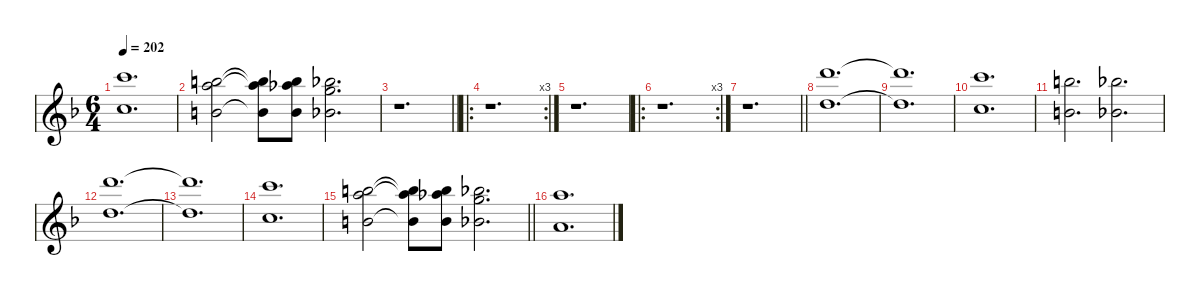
\defaultSystemsLayout 4
\hideDynamics
\bracketExtendMode nobrackets
\singleTrackTrackNamePolicy hidden
\multiTrackTrackNamePolicy hidden
\firstSystemTrackNameMode fullname
\firstSystemTrackNameOrientation horizontal
\otherSystemsTrackNameOrientation horizontal
\track ("Piano 1-strings" "Piano 1") {defaultSystemsLayout 8 instrument synthstrings1}
\staff {score}
\tuning (E4 A3 F3 D3 A2 D2)
\ts (6 4)
\tempo 202
\clef g2
\ks dminor
(20.1{acc forcenatural} 19.3{acc forcenatural}).1{d dy f beam Down} |
(19.1{acc forcenatural} 24.2{acc forcenatural} 18.3{acc forcenatural}).2{beam Down} (19.1{t acc forcenatural} 24.2{t acc forcenatural} 18.3{t acc forcenatural}).8{beam Down} (19.1{acc forcenatural} 23.2{acc b} 18.3{acc forcenatural}).8{beam Down} (18.1{acc b} 22.2{acc forcenatural} 17.3{acc b}).2{d beam Down} |
\barLineRight lightlight
r.1{d beam Down} |
\ro
\rc 3
r.1{d beam Down} |
r.1{d beam Down} |
\ro
\rc 3
r.1{d beam Down} |
\barLineRight lightlight
r.1{d beam Down} |
(22.1{acc forcenatural} 21.3{acc forcenatural}).1{d beam Down} |
(22.1{t acc forcenatural} 21.3{t acc forcenatural}).1{d beam Down} |
(20.1{acc forcenatural} 19.3{acc forcenatural}).1{d beam Down} |
(19.1{acc forcenatural} 18.3{acc forcenatural}).2{d beam Down} (18.1{acc b} 17.3{acc b}).2{d beam Down} |
(22.1{acc forcenatural} 21.3{acc forcenatural}).1{d beam Down} |
(22.1{t acc forcenatural} 21.3{t acc forcenatural}).1{d beam Down} |
(20.1{acc forcenatural} 19.3{acc forcenatural}).1{d beam Down} |
\barLineRight lightlight
(19.1{acc forcenatural} 24.2{acc forcenatural} 18.3{acc forcenatural}).2{beam Down} (19.1{t acc forcenatural} 24.2{t acc forcenatural} 18.3{t acc forcenatural}).8{beam Down} (19.1{acc forcenatural} 23.2{acc b} 18.3{acc forcenatural}).8{beam Down} (18.1{acc b} 22.2{acc forcenatural} 17.3{acc b}).2{d beam Down} |
(17.1{acc forcenatural} 16.3{acc forcenatural}).1{d beam Down}
